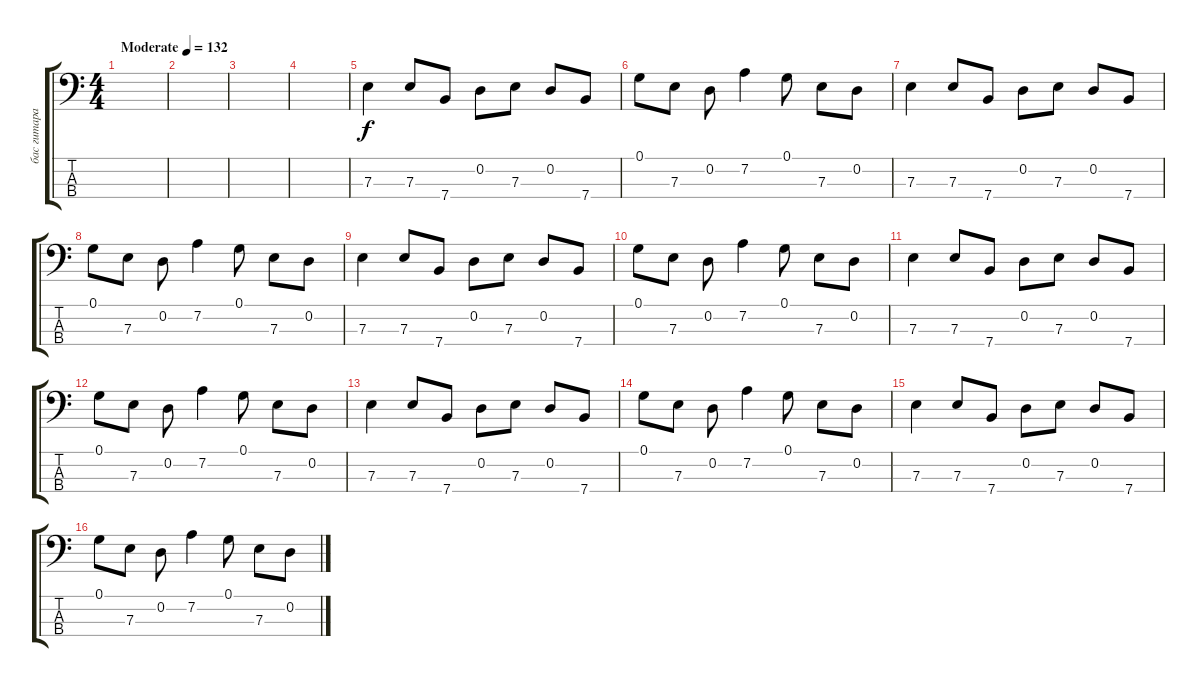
\track ("бас гитара" "бас гитара") {instrument electricbassfinger}
\staff {score tabs}
\tuning (G2 D2 A1 E1) {hide}
\ts (4 4)
\tempo (132 "Moderate")
\clef f4
\ks c
|
|
|
|
7.3.4 7.3.8 7.4.8 0.2.8 7.3.8 0.2.8 7.4.8 |
0.1.8 7.3.8 0.2.8 7.2.4 0.1.8 7.3.8 0.2.8 |
7.3.4 7.3.8 7.4.8 0.2.8 7.3.8 0.2.8 7.4.8 |
0.1.8 7.3.8 0.2.8 7.2.4 0.1.8 7.3.8 0.2.8 |
7.3.4 7.3.8 7.4.8 0.2.8 7.3.8 0.2.8 7.4.8 |
0.1.8 7.3.8 0.2.8 7.2.4 0.1.8 7.3.8 0.2.8 |
7.3.4 7.3.8 7.4.8 0.2.8 7.3.8 0.2.8 7.4.8 |
0.1.8 7.3.8 0.2.8 7.2.4 0.1.8 7.3.8 0.2.8 |
7.3.4 7.3.8 7.4.8 0.2.8 7.3.8 0.2.8 7.4.8 |
0.1.8 7.3.8 0.2.8 7.2.4 0.1.8 7.3.8 0.2.8 |
7.3.4 7.3.8 7.4.8 0.2.8 7.3.8 0.2.8 7.4.8 |
0.1.8 7.3.8 0.2.8 7.2.4 0.1.8 7.3.8 0.2.8
